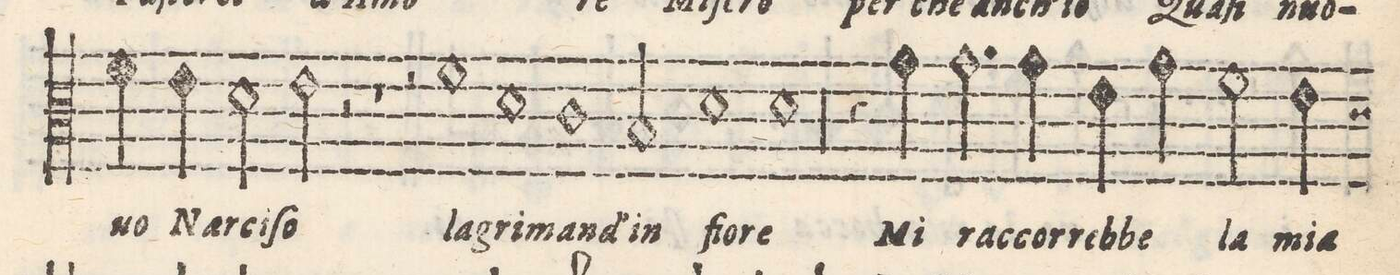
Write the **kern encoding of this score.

**kern	**text
*I"QVINTO	*
*clefC3	*
*k[]	*
*met(c)	*
*M4/4	*
4f\	-uo
4e\	Nar-
2d\	-ci-
=33-	=33-
2e\	-ſo
2r	.
=34-	=34-
1r	.
=35-	=35-
2r	.
1f\	la-
=36-	=36-
1d\	-gri-
=37-	=37-
1c\	-man-
=38-	=38-
2B/	-d' in
=39-	=39-
1d	fio-
=40-	=40-
1d	-re
=41-	=41-
00r	.
=42-	=42-
=43-	=43-
=44-	=44-
=45-	=45-
4r	.
4g\	Mi
2.g\	ra-
=46-	=46-
4g\	-cco-
4e\	-rre-
4g\	-bbe
=47-	=47-
2f\	la-
4e\	-mia
*-	*-
